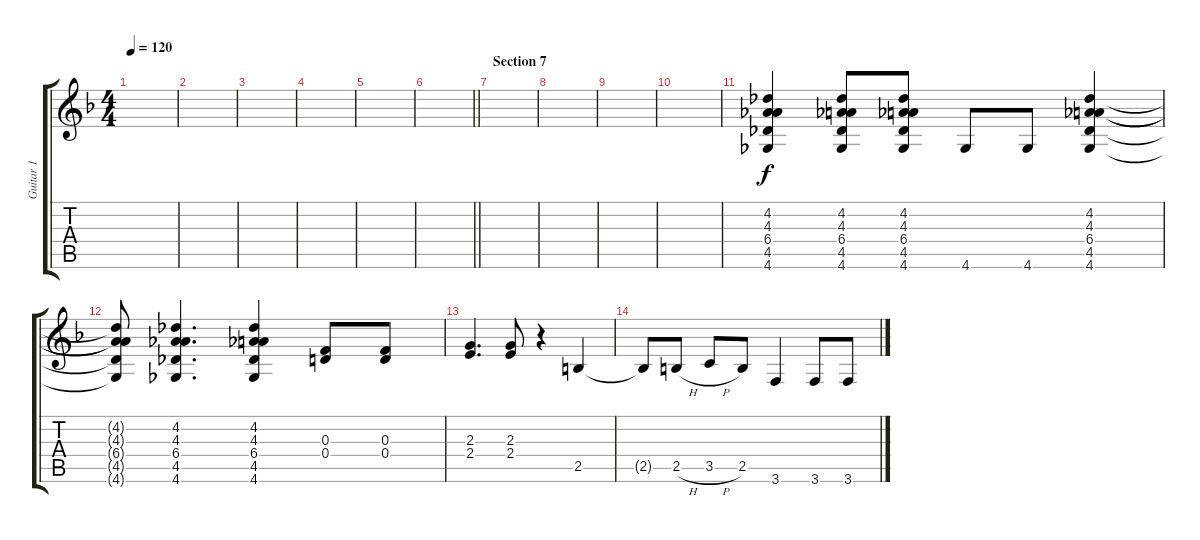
\track ("Guitar 1" "Guitar 1") {instrument distortionguitar}
\staff {score tabs}
\tuning (D4 A3 F3 D3 A2 D2) {hide}
\ts (4 4)
\tempo 120
\clef g2
\ks f
|
|
|
|
|
\barLineRight lightlight
|
\section ("" "Section 7")
|
|
|
|
(4.2 4.3 6.4 4.5 4.6).4 (4.2 4.3 6.4 4.5 4.6).8 (4.2 4.3 6.4 4.5 4.6).8 4.6.8 4.6.8 (4.2 4.3 6.4 4.5 4.6).4 |
(4.2{t} 4.3{t} 6.4{t} 4.5{t} 4.6{t}).8 (4.2 4.3 6.4 4.5 4.6).4{d} (4.2 4.3 6.4 4.5 4.6).4 (0.3 0.4).8 (0.3 0.4).8 |
(2.3 2.4).4{d} (2.3 2.4).8 r.4 2.5.4 |
2.5{t}.8 2.5{h}.8 3.5{h}.8 2.5.8 3.6.4 3.6.8 3.6.8
